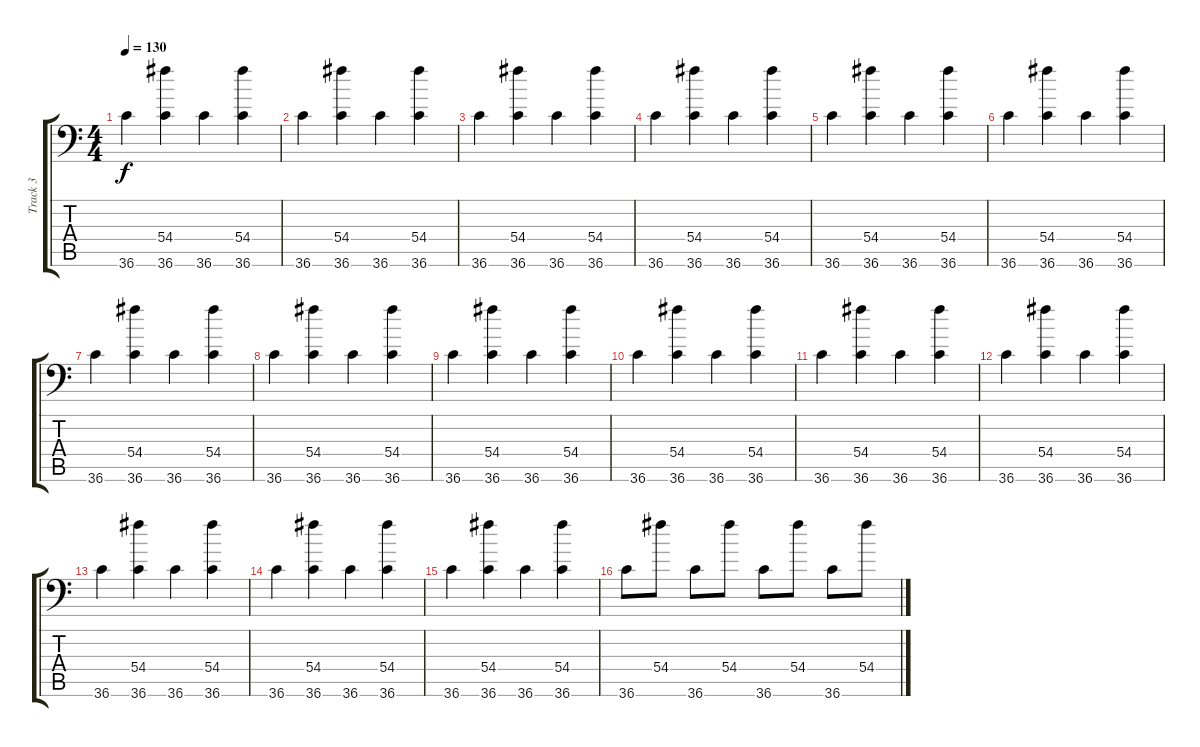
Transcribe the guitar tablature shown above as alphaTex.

\track ("Track 3" "Track 3") {instrument acousticgrandpiano}
\staff {score tabs}
\tuning (C-1 C-1 C-1 C-1 C-1 C-1) {hide}
\ts (4 4)
\tempo 130
\clef f4
\ks c
36.6.4{dy f} (54.4 36.6).4 36.6.4 (54.4 36.6).4 |
36.6.4 (54.4 36.6).4 36.6.4 (54.4 36.6).4 |
36.6.4 (54.4 36.6).4 36.6.4 (54.4 36.6).4 |
36.6.4 (54.4 36.6).4 36.6.4 (54.4 36.6).4 |
36.6.4 (54.4 36.6).4 36.6.4 (54.4 36.6).4 |
36.6.4 (54.4 36.6).4 36.6.4 (54.4 36.6).4 |
36.6.4 (54.4 36.6).4 36.6.4 (54.4 36.6).4 |
36.6.4 (54.4 36.6).4 36.6.4 (54.4 36.6).4 |
36.6.4 (54.4 36.6).4 36.6.4 (54.4 36.6).4 |
36.6.4 (54.4 36.6).4 36.6.4 (54.4 36.6).4 |
36.6.4 (54.4 36.6).4 36.6.4 (54.4 36.6).4 |
36.6.4 (54.4 36.6).4 36.6.4 (54.4 36.6).4 |
36.6.4 (54.4 36.6).4 36.6.4 (54.4 36.6).4 |
36.6.4 (54.4 36.6).4 36.6.4 (54.4 36.6).4 |
36.6.4 (54.4 36.6).4 36.6.4 (54.4 36.6).4 |
36.6.8 54.4.8 36.6.8 54.4.8 36.6.8 54.4.8 36.6.8 54.4.8
